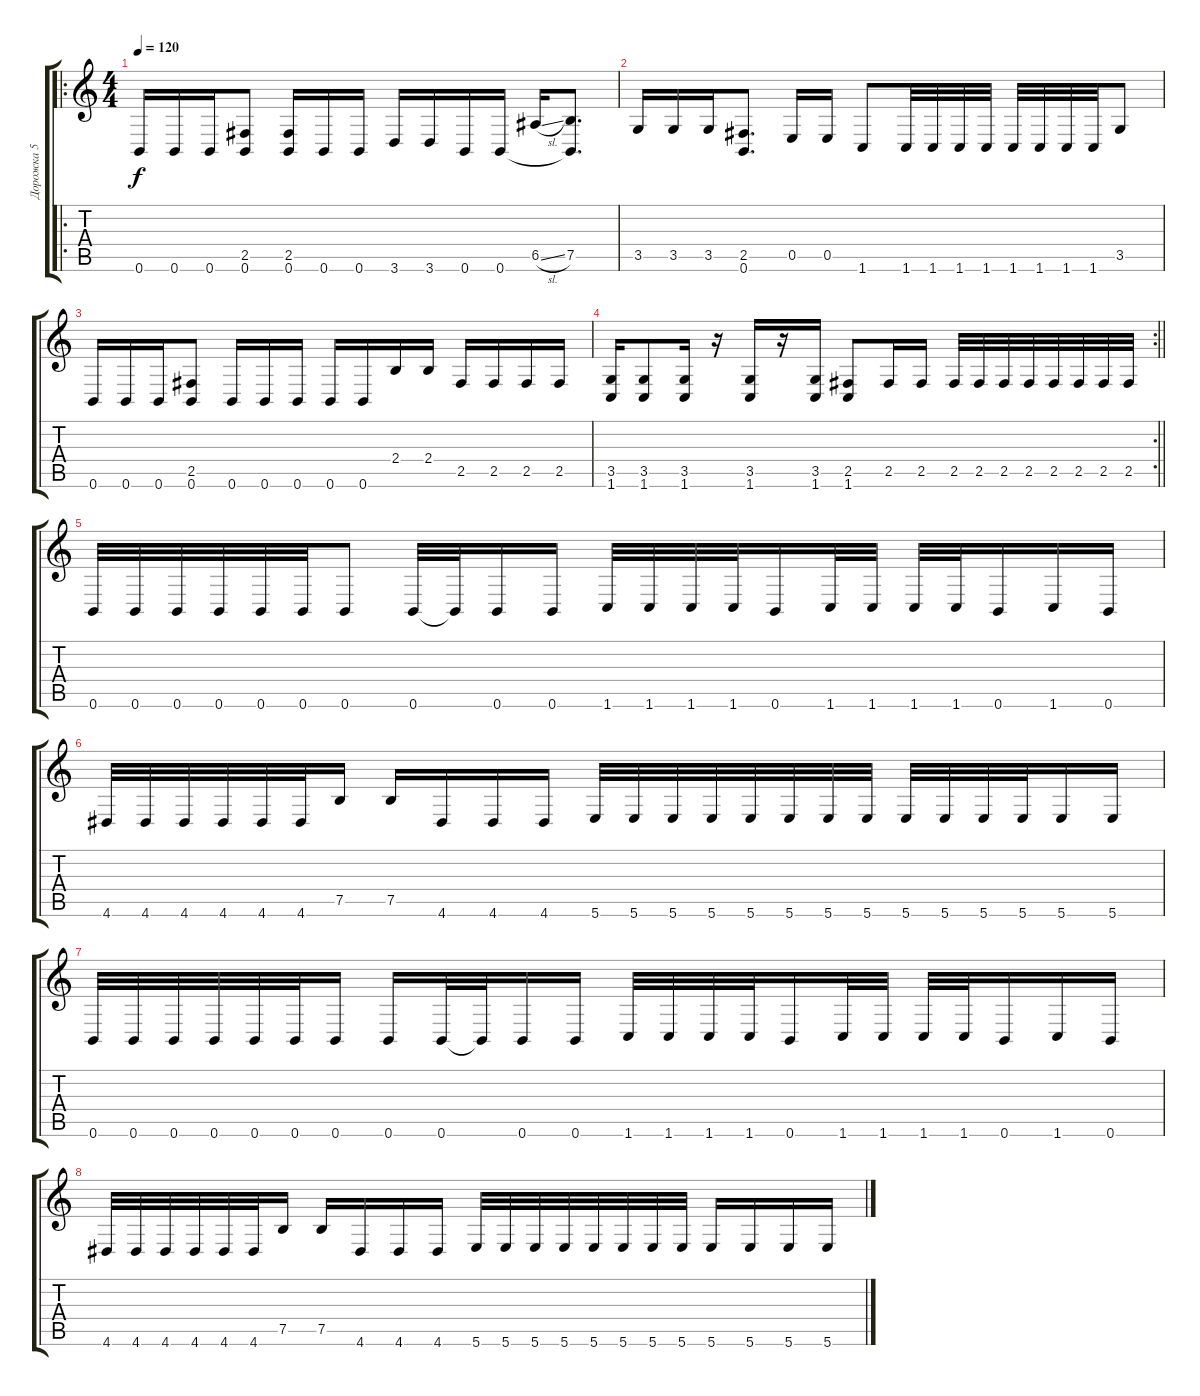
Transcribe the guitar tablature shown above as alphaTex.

\track ("Дорожка 5" "Дорожка 5") {instrument distortionguitar}
\staff {score tabs}
\tuning (B3 Gb3 D3 A2 E2 B1) {hide}
\ro
\ts (4 4)
\tempo 120
\clef g2
\ks c
0.6.16{dy f} 0.6.16 0.6.16 (2.5 0.6).8 (2.5 0.6).16 0.6.16 0.6.16 3.6.16 3.6.16 0.6.16 0.6.16 6.5{sl}.16 (7.5 0.6{t}).8{d} |
3.5.16 3.5.16 3.5.16 (2.5 0.6).8{d} 0.5.16 0.5.16 1.6.8 1.6.32 1.6.32 1.6.32 1.6.32 1.6.32 1.6.32 1.6.32 1.6.32 3.5.8 |
0.6.16 0.6.16 0.6.16 (2.5 0.6).8 0.6.16 0.6.16 0.6.16 0.6.16 0.6.16 2.4.16 2.4.16 2.5.16 2.5.16 2.5.16 2.5.16 |
\rc 2
\barLineRight lightlight
(3.5 1.6).16 (3.5 1.6).8 (3.5 1.6).16 r.16 (3.5 1.6).16 r.16 (3.5 1.6).16 (2.5 1.6).8 2.5.16 2.5.16 2.5.32 2.5.32 2.5.32 2.5.32 2.5.32 2.5.32 2.5.32 2.5.32 |
0.6.32 0.6.32 0.6.32 0.6.32 0.6.32 0.6.32 0.6.8 0.6.32 0.6{t}.32 0.6.16 0.6.16 1.6.32 1.6.32 1.6.32 1.6.32 0.6.16 1.6.32 1.6.32 1.6.32 1.6.32 0.6.16 1.6.16 0.6.16 |
4.6.32 4.6.32 4.6.32 4.6.32 4.6.32 4.6.32 7.5.16 7.5.16 4.6.16 4.6.16 4.6.16 5.6.32 5.6.32 5.6.32 5.6.32 5.6.32 5.6.32 5.6.32 5.6.32 5.6.32 5.6.32 5.6.32 5.6.32 5.6.16 5.6.16 |
0.6.32 0.6.32 0.6.32 0.6.32 0.6.32 0.6.32 0.6.16 0.6.16 0.6.32 0.6{t}.32 0.6.16 0.6.16 1.6.32 1.6.32 1.6.32 1.6.32 0.6.16 1.6.32 1.6.32 1.6.32 1.6.32 0.6.16 1.6.16 0.6.16 |
4.6.32 4.6.32 4.6.32 4.6.32 4.6.32 4.6.32 7.5.16 7.5.16 4.6.16 4.6.16 4.6.16 5.6.32 5.6.32 5.6.32 5.6.32 5.6.32 5.6.32 5.6.32 5.6.32 5.6.16 5.6.16 5.6.16 5.6.16
